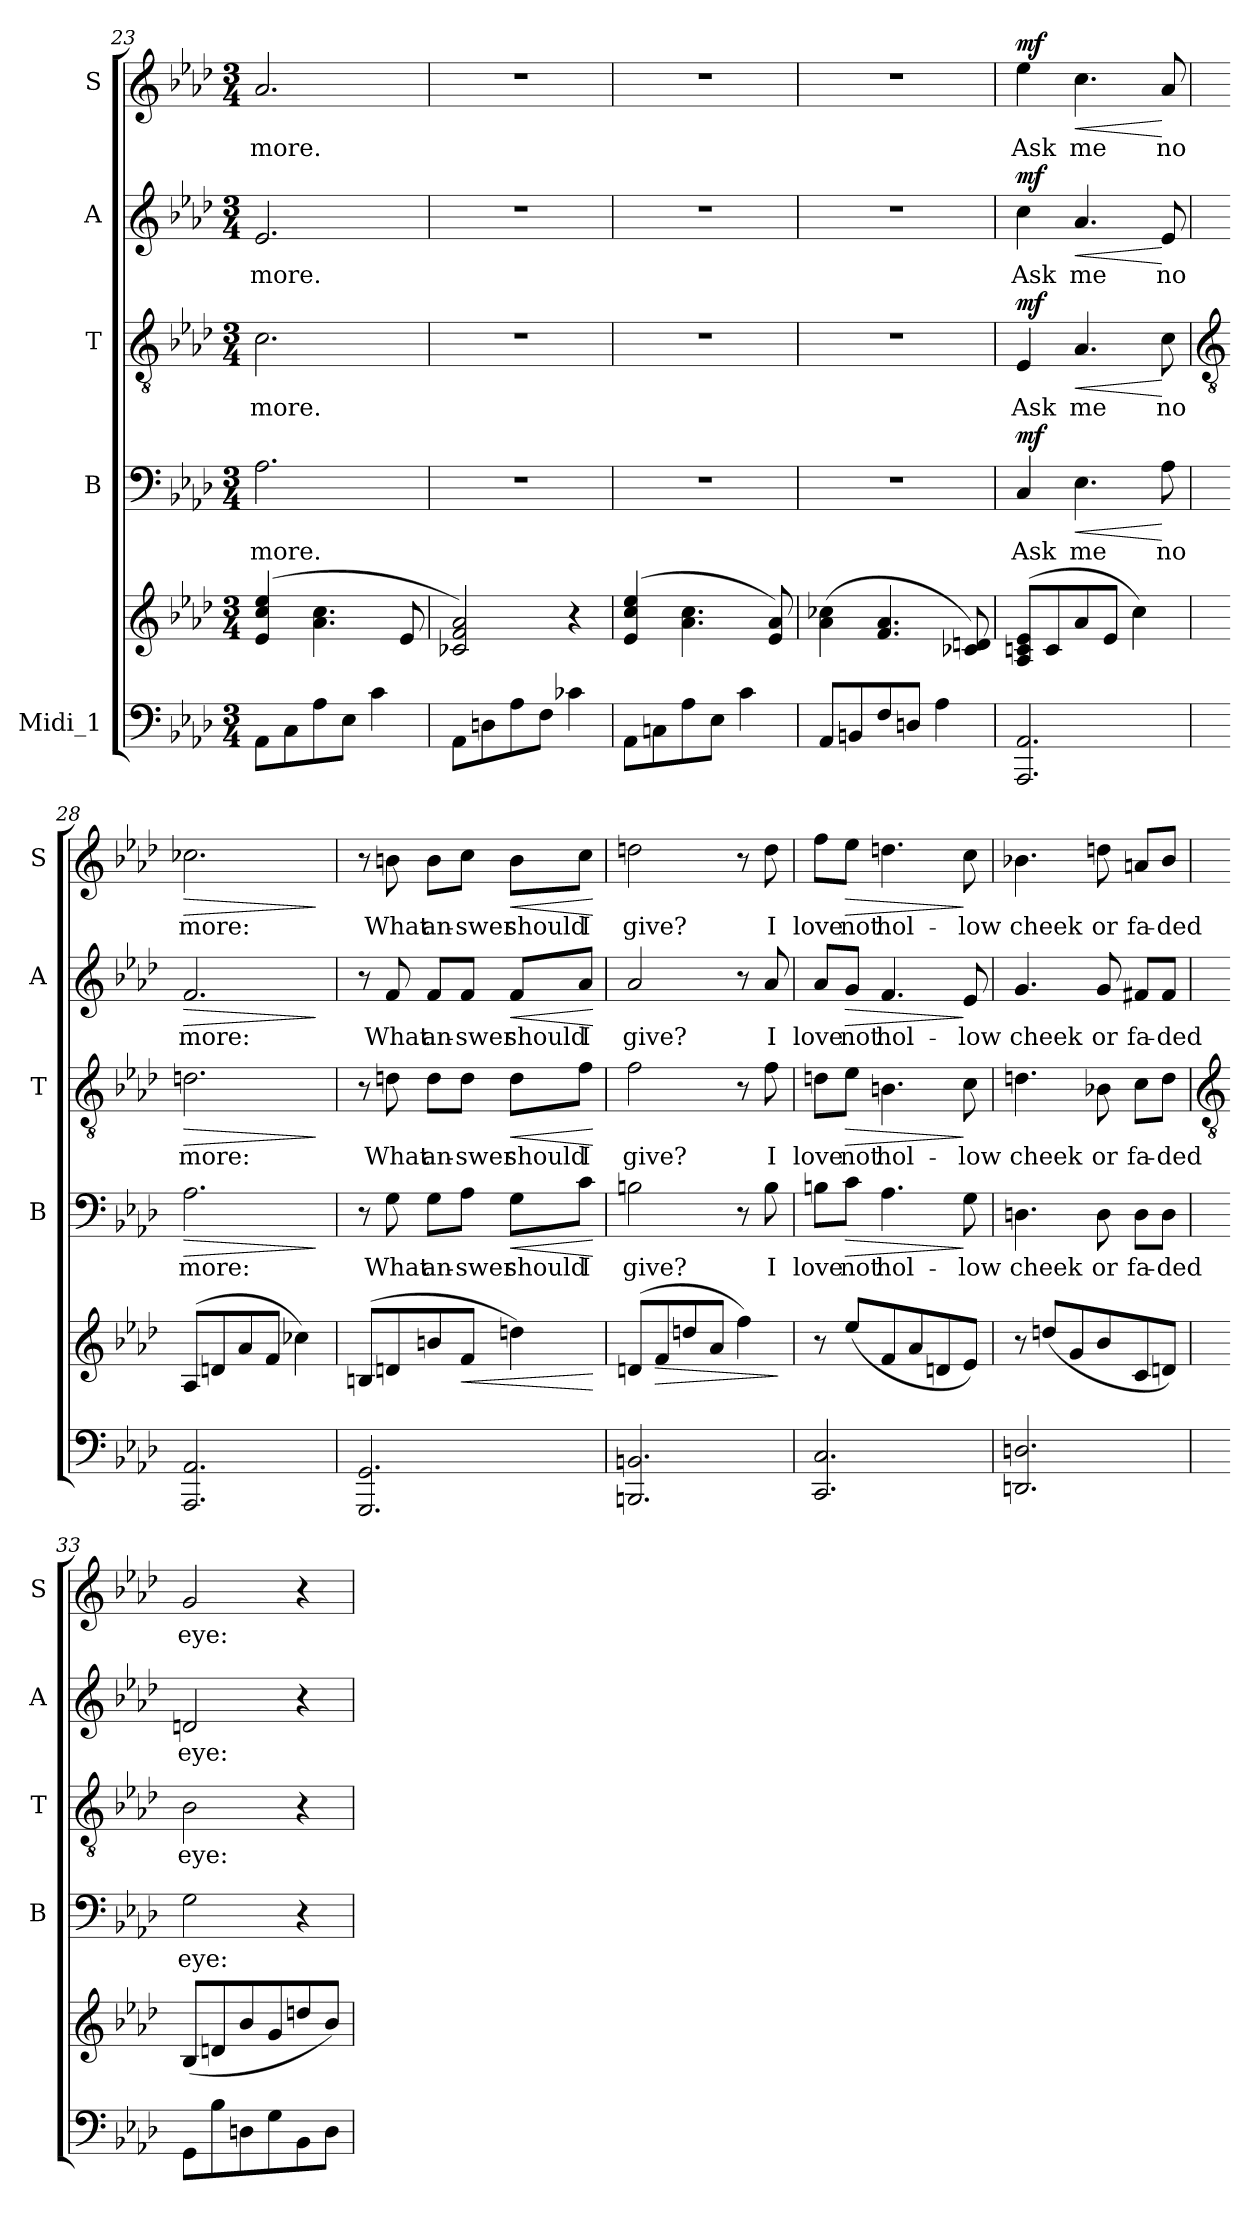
**kern	**kern	**dynam	**kern	**text	**dynam	**kern	**text	**dynam	**kern	**text	**dynam	**kern	**text	**dynam
*part5	*part5	*part5	*part4	*part4	*part4	*part3	*part3	*part3	*part2	*part2	*part2	*part1	*part1	*part1
*staff6	*staff5	*staff5/6	*staff4	*staff4	*staff4	*staff3	*staff3	*staff3	*staff2	*staff2	*staff2	*staff1	*staff1	*staff1
*I"Midi_1	*	*	*I"B	*	*	*I"T	*	*	*I"A	*	*	*I"S	*	*
*	*	*	*I'B	*	*	*I'T	*	*	*I'A	*	*	*I'S	*	*
*clefF4	*clefG2	*	*clefF4	*	*	*clefGv2	*	*	*clefG2	*	*	*clefG2	*	*
*k[b-e-a-d-]	*k[b-e-a-d-]	*	*k[b-e-a-d-]	*	*	*k[b-e-a-d-]	*	*	*k[b-e-a-d-]	*	*	*k[b-e-a-d-]	*	*
*A-:	*A-:	*	*A-:	*	*	*A-:	*	*	*A-:	*	*	*A-:	*	*
*M3/4	*M3/4	*	*M3/4	*	*	*M3/4	*	*	*M3/4	*	*	*M3/4	*	*
=23	=23	=23	=23	=23	=23	=23	=23	=23	=23	=23	=23	=23	=23	=23
!	!	!	!	!LO:LY:b	!	!	!LO:LY:b	!	!	!LO:LY:b	!	!	!LO:LY:b	!
8AA-L	(<4e- 4cc 4ee-	.	2.A-	more.	.	2.c	more.	.	2.e-	more.	.	2.a-	more.	.
8C	.	.	.	.	.	.	.	.	.	.	.	.	.	.
8A-	4.a- 4.cc	.	.	.	.	.	.	.	.	.	.	.	.	.
8E-J	.	.	.	.	.	.	.	.	.	.	.	.	.	.
4c	.	.	.	.	.	.	.	.	.	.	.	.	.	.
.	8e-	.	.	.	.	.	.	.	.	.	.	.	.	.
=24	=24	=24	=24	=24	=24	=24	=24	=24	=24	=24	=24	=24	=24	=24
!	!	!	!LO:N:vis=1	!	!	!LO:N:vis=1	!	!	!LO:N:vis=1	!	!	!LO:N:vis=1	!	!
8AA-L	2c-X 2f 2a-)	.	2.r	.	.	2.r	.	.	2.r	.	.	2.r	.	.
8Dn	.	.	.	.	.	.	.	.	.	.	.	.	.	.
8A-	.	.	.	.	.	.	.	.	.	.	.	.	.	.
8FJ	.	.	.	.	.	.	.	.	.	.	.	.	.	.
4c-X	4r	.	.	.	.	.	.	.	.	.	.	.	.	.
=25	=25	=25	=25	=25	=25	=25	=25	=25	=25	=25	=25	=25	=25	=25
!	!	!	!LO:N:vis=1	!	!	!LO:N:vis=1	!	!	!LO:N:vis=1	!	!	!LO:N:vis=1	!	!
8AA-L	(<4e- 4cc 4ee-	.	2.r	.	.	2.r	.	.	2.r	.	.	2.r	.	.
8Cn	.	.	.	.	.	.	.	.	.	.	.	.	.	.
8A-	4.a- 4.cc	.	.	.	.	.	.	.	.	.	.	.	.	.
8E-J	.	.	.	.	.	.	.	.	.	.	.	.	.	.
4c	.	.	.	.	.	.	.	.	.	.	.	.	.	.
.	8e- 8a-)	.	.	.	.	.	.	.	.	.	.	.	.	.
=26	=26	=26	=26	=26	=26	=26	=26	=26	=26	=26	=26	=26	=26	=26
!	!	!	!LO:N:vis=1	!	!	!LO:N:vis=1	!	!	!LO:N:vis=1	!	!	!LO:N:vis=1	!	!
8AA-L	(<4a- 4cc-X	.	2.r	.	.	2.r	.	.	2.r	.	.	2.r	.	.
8BBn	.	.	.	.	.	.	.	.	.	.	.	.	.	.
8F	4.f 4.a-	.	.	.	.	.	.	.	.	.	.	.	.	.
8DnJ	.	.	.	.	.	.	.	.	.	.	.	.	.	.
4A-	.	.	.	.	.	.	.	.	.	.	.	.	.	.
.	8c-X 8dn)	.	.	.	.	.	.	.	.	.	.	.	.	.
=27	=27	=27	=27	=27	=27	=27	=27	=27	=27	=27	=27	=27	=27	=27
!	!	!	!	!LO:LY:b	!LO:DY:b	!	!LO:LY:b	!LO:DY:b	!	!LO:LY:b	!LO:DY:b	!	!LO:LY:b	!LO:DY:b
2.AAA- 2.AA-	(<8A- 8cn 8e-L	.	4C	Ask	mf	4E-	Ask	mf	4cc	Ask	mf	4ee-	Ask	mf
.	8c	.	.	.	.	.	.	.	.	.	.	.	.	.
!	!	!	!	!LO:LY:b	!LO:HP:b	!	!LO:LY:b	!LO:HP:b	!	!LO:LY:b	!LO:HP:b	!	!LO:LY:b	!LO:HP:b
.	8a-	.	4.E-	me	<	4.A-	me	<	4.a-	me	<	4.cc	me	<
.	8e-J	.	.	.	.	.	.	.	.	.	.	.	.	.
.	4cc)	.	.	.	.	.	.	.	.	.	.	.	.	.
!	!	!	!	!LO:LY:b	!	!	!LO:LY:b	!	!	!LO:LY:b	!	!	!LO:LY:b	!
.	.	.	8A-	no	[	8c	no	[	8e-	no	[	8a-	no	[
!!LO:LB:g=z
=28	=28	=28	=28	=28	=28	=28	=28	=28	=28	=28	=28	=28	=28	=28
*	*	*	*	*	*	*clefGv2	*	*	*	*	*	*	*	*
!	!	!	!	!LO:LY:b	!LO:HP:b	!	!LO:LY:b	!LO:HP:b	!	!LO:LY:b	!LO:HP:b	!	!LO:LY:b	!LO:HP:b
2.AAA- 2.AA-	(<8A-L	.	2.A-	more:	>	2.dn	more:	>	2.f	more:	>	2.cc-X	more:	>
.	8dn	.	.	.	.	.	.	.	.	.	.	.	.	.
.	8a-	.	.	.	.	.	.	.	.	.	.	.	.	.
.	8fJ	.	.	.	.	.	.	.	.	.	.	.	.	.
.	4cc-X)	.	.	.	.	.	.	.	.	.	.	.	.	.
.	.	.	.	.	]	.	.	]	.	.	]	.	.	]
=29	=29	=29	=29	=29	=29	=29	=29	=29	=29	=29	=29	=29	=29	=29
2.GGG 2.GG	(<8BnL	.	8r	.	.	8r	.	.	8r	.	.	8r	.	.
!	!	!	!	!LO:LY:b	!	!	!LO:LY:b	!	!	!LO:LY:b	!	!	!LO:LY:b	!
.	8dn	.	8G	What	.	8dn	What	.	8f	What	.	8bn	What	.
!	!	!	!	!LO:LY:b	!	!	!LO:LY:b	!	!	!LO:LY:b	!	!	!LO:LY:b	!
.	8bn	.	8G\L	an-	.	8d\L	an-	.	8f/L	an-	.	8b\L	an-	.
!	!	!LO:HP:b	!	!LO:LY:b	!	!	!LO:LY:b	!	!	!LO:LY:b	!	!	!LO:LY:b	!
.	8fJ	<	8A-\J	-swer	.	8d\J	-swer	.	8f/J	-swer	.	8cc\J	-swer	.
!	!	!	!	!LO:LY:b	!LO:HP:b	!	!LO:LY:b	!LO:HP:b	!	!LO:LY:b	!LO:HP:b	!	!LO:LY:b	!LO:HP:b
.	4ddn)	.	8G\L	should	<	8d\L	should	<	8f/L	should	<	8b\L	should	<
!	!	!	!	!LO:LY:b	!	!	!LO:LY:b	!	!	!LO:LY:b	!	!	!LO:LY:b	!
.	.	.	8c\J	I	.	8f\J	I	.	8a-/J	I	.	8cc\J	I	.
.	.	[	.	.	[	.	.	[	.	.	[	.	.	[
=30	=30	=30	=30	=30	=30	=30	=30	=30	=30	=30	=30	=30	=30	=30
!	!	!	!	!LO:LY:b	!	!	!LO:LY:b	!	!	!LO:LY:b	!	!	!LO:LY:b	!
2.BBBn 2.BBn	(<8dnL	.	2Bn	give?	.	2f	give?	.	2a-	give?	.	2ddn	give?	.
!	!	!LO:HP:b	!	!	!	!	!	!	!	!	!	!	!	!
.	8f	>	.	.	.	.	.	.	.	.	.	.	.	.
.	8ddn	.	.	.	.	.	.	.	.	.	.	.	.	.
.	8a-J	.	.	.	.	.	.	.	.	.	.	.	.	.
.	4ff)	.	8r	.	.	8r	.	.	8r	.	.	8r	.	.
!	!	!	!	!LO:LY:b	!	!	!LO:LY:b	!	!	!LO:LY:b	!	!	!LO:LY:b	!
.	.	.	8B	I	.	8f	I	.	8a-	I	.	8dd	I	.
.	.	]	.	.	.	.	.	.	.	.	.	.	.	.
=31	=31	=31	=31	=31	=31	=31	=31	=31	=31	=31	=31	=31	=31	=31
!	!	!	!	!LO:LY:b	!	!	!LO:LY:b	!	!	!LO:LY:b	!	!	!LO:LY:b	!
2.CC 2.C	8r	.	8Bn\L	love	.	8dn\L	love	.	8a-/L	love	.	8ff\L	love	.
!	!	!	!	!LO:LY:b	!LO:HP:b	!	!LO:LY:b	!LO:HP:b	!	!LO:LY:b	!LO:HP:b	!	!LO:LY:b	!LO:HP:b
.	(<8ee-L	.	8c\J	not	>	8e-\J	not	>	8g/J	not	>	8ee-\J	not	>
!	!	!	!	!LO:LY:b	!	!	!LO:LY:b	!	!	!LO:LY:b	!	!	!LO:LY:b	!
.	8f	.	4.A-	hol-	.	4.Bn	hol-	.	4.f	hol-	.	4.ddn	hol-	.
.	8a-	.	.	.	.	.	.	.	.	.	.	.	.	.
.	8dn	.	.	.	.	.	.	.	.	.	.	.	.	.
!	!	!	!	!LO:LY:b	!	!	!LO:LY:b	!	!	!LO:LY:b	!	!	!LO:LY:b	!
.	8e-J)	.	8G	-low	]	8c	-low	]	8e-	-low	]	8cc	-low	]
=32	=32	=32	=32	=32	=32	=32	=32	=32	=32	=32	=32	=32	=32	=32
!	!	!	!	!LO:LY:b	!	!	!LO:LY:b	!	!	!LO:LY:b	!	!	!LO:LY:b	!
2.DDn 2.Dn	8r	.	4.Dn	cheek	.	4.dn	cheek	.	4.g	cheek	.	4.b-X	cheek	.
.	(<8ddnL	.	.	.	.	.	.	.	.	.	.	.	.	.
.	8g	.	.	.	.	.	.	.	.	.	.	.	.	.
!	!	!	!	!LO:LY:b	!	!	!LO:LY:b	!	!	!LO:LY:b	!	!	!LO:LY:b	!
.	8b-	.	8D	or	.	8B-X	or	.	8g	or	.	8ddn	or	.
!	!	!	!	!LO:LY:b	!	!	!LO:LY:b	!	!	!LO:LY:b	!	!	!LO:LY:b	!
.	8c	.	8D\L	fa-	.	8c\L	fa-	.	8f#X/L	fa-	.	8an/L	fa-	.
!	!	!	!	!LO:LY:b	!	!	!LO:LY:b	!	!	!LO:LY:b	!	!	!LO:LY:b	!
.	8dnJ)	.	8D\J	-ded	.	8d\J	-ded	.	8f#/J	-ded	.	8b-/J	-ded	.
!!LO:LB:g=z
=33	=33	=33	=33	=33	=33	=33	=33	=33	=33	=33	=33	=33	=33	=33
*	*	*	*	*	*	*clefGv2	*	*	*	*	*	*	*	*
!	!	!	!	!LO:LY:b	!	!	!LO:LY:b	!	!	!LO:LY:b	!	!	!LO:LY:b	!
8GGL	(<8B-L	.	2G	eye:	.	2B-	eye:	.	2dn	eye:	.	2g	eye:	.
8B-	8dn	.	.	.	.	.	.	.	.	.	.	.	.	.
8Dn	8b-	.	.	.	.	.	.	.	.	.	.	.	.	.
8G	8g	.	.	.	.	.	.	.	.	.	.	.	.	.
8BB-	8ddn	.	4r	.	.	4r	.	.	4r	.	.	4r	.	.
8DJ	8b-J)	.	.	.	.	.	.	.	.	.	.	.	.	.
=	=	=	=	=	=	=	=	=	=	=	=	=	=	=
*-	*-	*-	*-	*-	*-	*-	*-	*-	*-	*-	*-	*-	*-	*-
